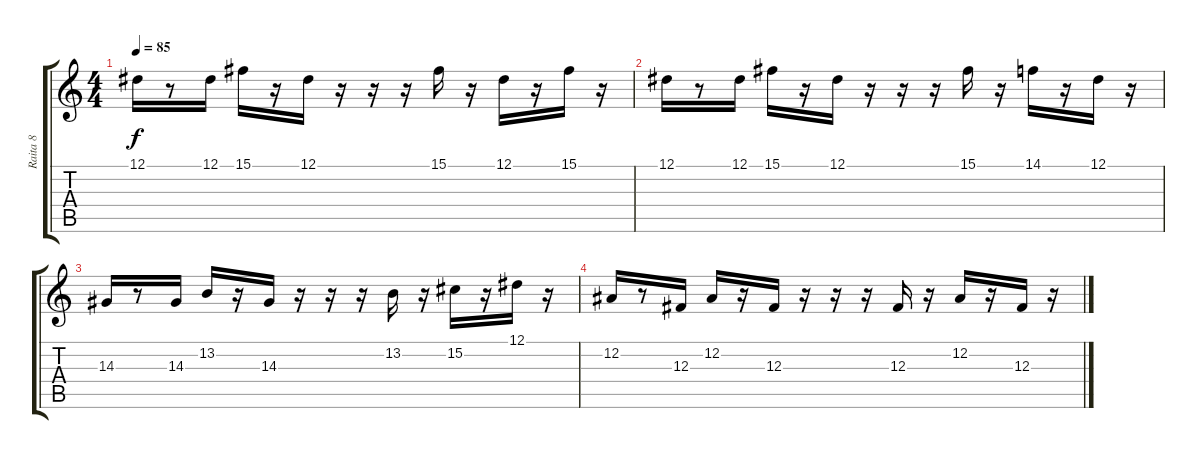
\track ("Raita 8" "Raita 8") {instrument whistle}
\staff {score tabs}
\tuning (Eb4 Bb3 Gb3 Db3 Ab2 Eb2) {hide}
\ts (4 4)
\tempo 85
\clef g2
\ks c
12.1.16{dy f} r.8 12.1.16 15.1.16 r.16 12.1.16 r.16 r.16 r.16 15.1.16 r.16 12.1.16 r.16 15.1.16 r.16 |
12.1.16 r.8 12.1.16 15.1.16 r.16 12.1.16 r.16 r.16 r.16 15.1.16 r.16 14.1.16 r.16 12.1.16 r.16 |
14.3.16 r.8 14.3.16 13.2.16 r.16 14.3.16 r.16 r.16 r.16 13.2.16 r.16 15.2.16 r.16 12.1.16 r.16 |
12.2.16 r.8 12.3.16 12.2.16 r.16 12.3.16 r.16 r.16 r.16 12.3.16 r.16 12.2.16 r.16 12.3.16 r.16
